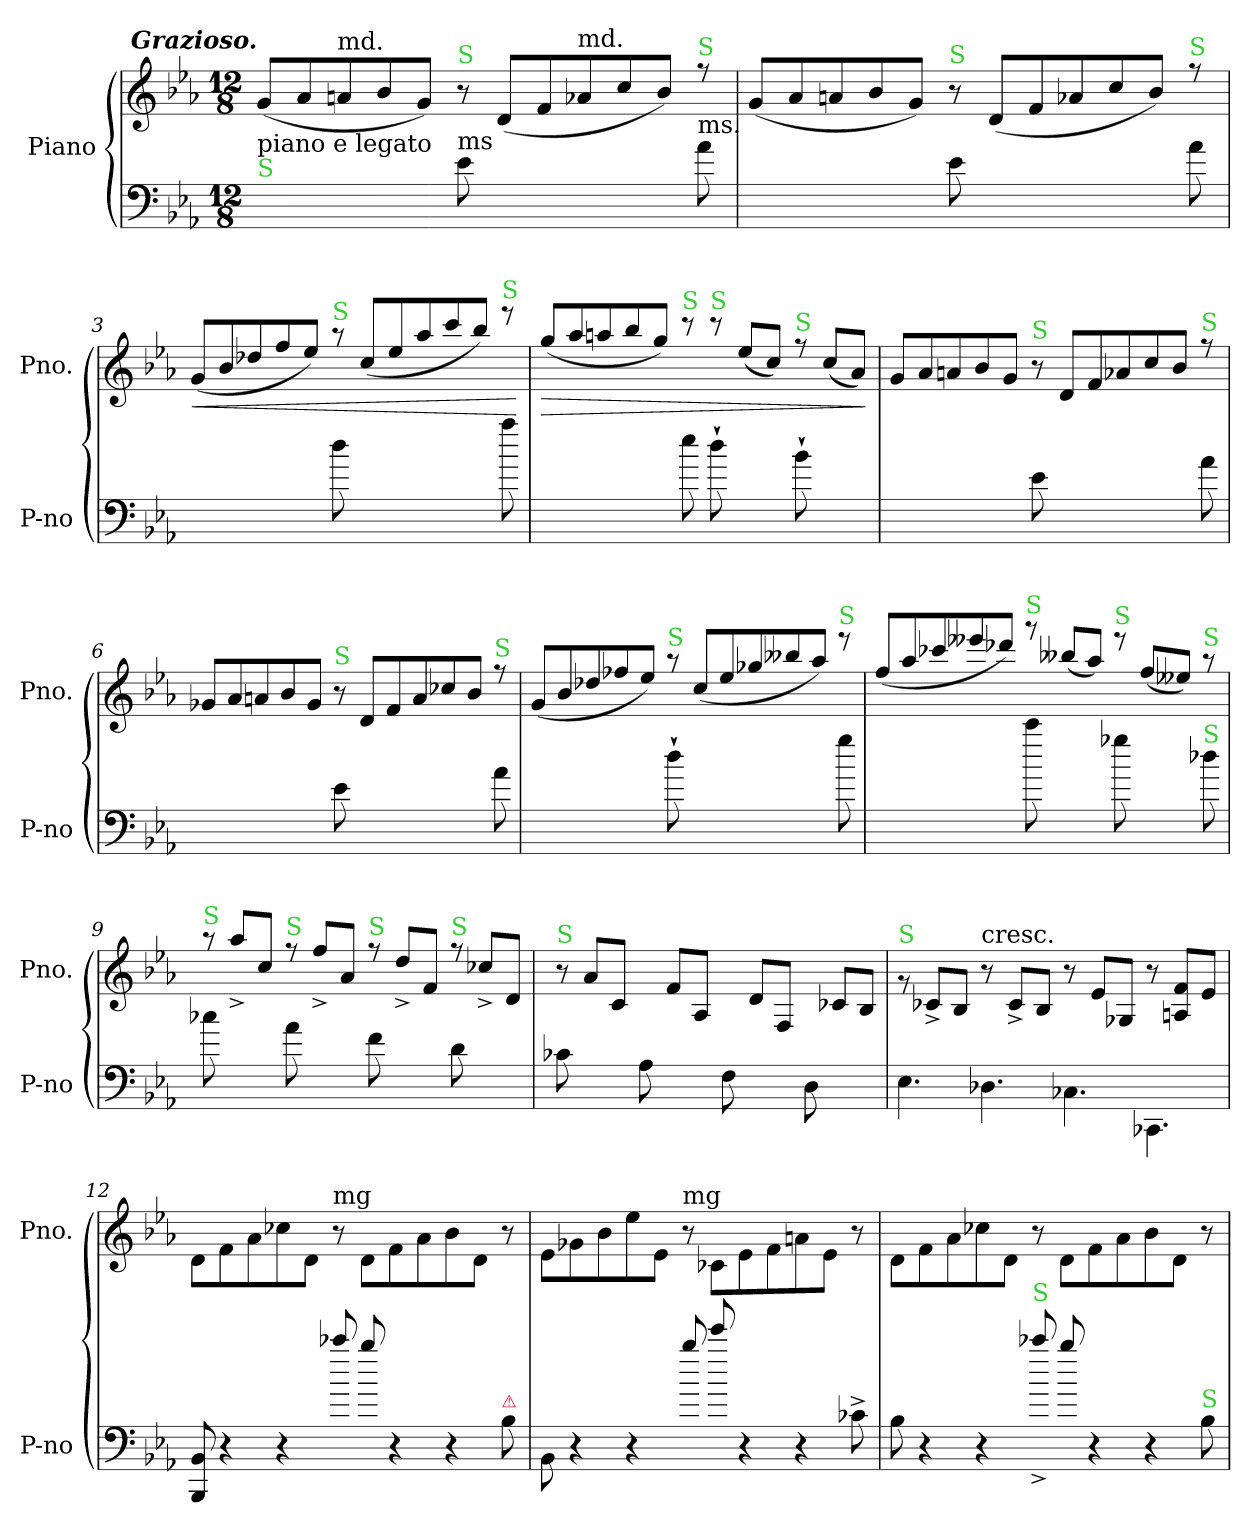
**kern	**kern	**dynam
*part2	*part1	*part1
*staff2	*staff1	*staff1
*I"Piano	*I"Piano	*
*I'P-no	*I'Pno.	*
*clefF4	*clefG2	*
*k[b-e-a-]	*k[b-e-a-]	*
*E-:	*E-:	*
*M12/8	*M12/8	*
=1	=1	=1
!	!LO:TX:a:Bi:rj:t=Grazioso.	!
!	!LO:TX:b:t=piano e legato	!
!LO:TX:a:color=limegreen:t=S	!	!
4.ryy	(8g/L	.
.	8a-/	.
!	!LO:TX:a:t=md.	!
.	8an/	.
4ryy	8b-/	.
.	8g/J)	.
!	!LO:TX:a:color=limegreen:t=S	!
!LO:TX:a:t=ms	!	!
8e-\	8r	.
4.ryy	(8d/L	.
.	8f/	.
!	!LO:TX:a:t=md.	!
.	8a-X/	.
4ryy	8cc/	.
.	8b-/J)	.
!	!LO:TX:a:color=limegreen:t=S	!
!LO:TX:a:t=ms.	!	!
8a-\	8rff	.
=2	=2	=2
4.ryy	(8g/L	.
.	8a-/	.
.	8an/	.
4ryy	8b-/	.
.	8g/J)	.
!	!LO:TX:a:color=limegreen:t=S	!
8e-\	8r	.
4.ryy	(8d/L	.
.	8f/	.
.	8a-X/	.
4ryy	8cc/	.
.	8b-/J)	.
!	!LO:TX:a:color=limegreen:t=S	!
8a-\	8rff	.
=3	=3	=3
!	!	!LO:HP:b
4.ryy	(8g/L	<
.	8b-/	.
.	8dd-X/	.
4ryy	8ff/	.
.	8ee-/J)	.
!	!LO:TX:a:color=limegreen:t=S	!
8dd\	8raa	.
4.ryy	(8cc/L	.
.	8ee-/	.
.	8aa-/	.
4ryy	8ccc/	.
.	8bb-/J)	.
!	!LO:TX:a:color=limegreen:t=S	!
8aa-\	8reee	.
.	.	[
=4	=4	=4
!	!	!LO:HP:b
4.ryy	(8gg/L	>
.	8aa-/	.
.	8aan/	.
4ryy	8bb-/	.
.	8gg/J)	.
!	!LO:TX:a:color=limegreen:t=S	!
8ee-\	8rccc	.
!	!LO:TX:a:color=limegreen:t=S	!
8dd`\	8rccc	.
4ryy	(8ee-/L	.
.	8cc/J)	.
!	!LO:TX:a:color=limegreen:t=S	!
8b-`\	8rff	.
4ryy	(8cc/L	.
.	8a-/J)	.
.	.	]
=5	=5	=5
4.ryy	8g/L	.
.	8a-/	.
.	8an/	.
4ryy	8b-/	.
.	8g/J	.
!	!LO:TX:a:color=limegreen:t=S	!
8e-\	8r	.
4.ryy	8d/L	.
.	8f/	.
.	8a-X/	.
4ryy	8cc/	.
.	8b-/J	.
!	!LO:TX:a:color=limegreen:t=S	!
8a-\	8rff	.
=6	=6	=6
4.ryy	8g-X/L	.
.	8a-/	.
.	8an/	.
4ryy	8b-/	.
.	8g-/J	.
!	!LO:TX:a:color=limegreen:t=S	!
8e-\	8r	.
4.ryy	8d/L	.
.	8f/	.
.	8a/	.
4ryy	8cc-X/	.
.	8b-/J	.
!	!LO:TX:a:color=limegreen:t=S	!
8a-\	8rff	.
=7	=7	=7
4.ryy	(8g/L	.
.	8b-/	.
.	8dd-X/	.
4ryy	8ff-X/	.
.	8ee-/J)	.
!	!LO:TX:a:color=limegreen:t=S	!
8dd`\	8raa	.
4.ryy	(8cc/L	.
.	8ee-/	.
.	8gg-X/	.
4ryy	8bb--X/	.
.	8aa-/J)	.
!	!LO:TX:a:color=limegreen:t=S	!
8gg\	8reee	.
=8	=8	=8
4.ryy	(8ff/L	.
.	8aa-/	.
.	8ccc-X/	.
4ryy	8eee--X/	.
.	8ddd-X/J)	.
!	!LO:TX:a:color=limegreen:t=S	!
8ccc\	8rggg	.
4ryy	(8bb--X/L	.
.	8aa-/J)	.
!	!LO:TX:a:color=limegreen:t=S	!
8gg-X\	8reee	.
4ryy	(8ff/L	.
.	8ee--X/J)	.
!	!LO:TX:a:color=limegreen:t=S	!
!LO:TX:a:color=limegreen:t=S	!	!
8dd-X\	8raa	.
=9	=9	=9
!	!LO:TX:a:color=limegreen:t=S	!
8cc-X\	8raa	.
4ryy	8aa-^>/L	.
.	8cc/J	.
!	!LO:TX:a:color=limegreen:t=S	!
8a-\	8rff	.
4ryy	8ff^>/L	.
.	8a-/J	.
!	!LO:TX:a:color=limegreen:t=S	!
8f\	8rff	.
4ryy	8dd^>/L	.
.	8f/J	.
!	!LO:TX:a:color=limegreen:t=S	!
8d\	8rff	.
4ryy	8cc-X^>/L	.
.	8d/J	.
=10	=10	=10
!	!LO:TX:a:color=limegreen:t=S	!
8c-X\	8r	.
4ryy	8a-/L	.
.	8c/J	.
8A-\	8ryy	.
4ryy	8f/L	.
.	8A-/J	.
8F\	8ryy	.
4ryy	8d/L	.
.	8F/J	.
8D\	8ryy	.
4ryy	8c-X/L	.
.	8B-/J	.
=11	=11	=11
!	!LO:TX:a:color=limegreen:t=S	!
4.E-\	8rg	.
.	8c-X^/L	.
.	8B-/J	.
!	!LO:TX:t=cresc.	!
4.D-X\	8r	.
.	8c-^/L	.
.	8B-/J	.
4.C-X\	8r	.
.	8e-/L	.
.	8G-X/J	.
4.CC-X\	8r	.
.	8An/ 8f/L	.
.	8e-/J	.
=12	=12	=12
8BBB-/ 8BB-/	8d\L	.
4r	8f\	.
.	8a-\	.
4r	8cc-X\	.
.	8d\J	.
!	!LO:TX:a:t=mg	!
8ccc-X/	8r	.
8bb-/	8d\L	.
4r	8f\	.
.	8a-\	.
4r	8b-\	.
.	8d\J	.
!LO:TX:a:color=crimson:t=⚠	!	!
8B-\	8r	.
=13	=13	=13
8BB-\	8e-\L	.
4r	8g-X\	.
.	8b-\	.
4r	8ee-\	.
.	8e-\J	.
!	!LO:TX:a:t=mg	!
8bb-/	8r	.
8eee-/	8c-X\L	.
4r	8e-\	.
.	8f\	.
4r	8an\	.
.	8e-\J	.
8c-X^\	8r	.
=14	=14	=14
8B-\	8d\L	.
4r	8f\	.
.	8a-\	.
4r	8cc-X\	.
.	8d\J	.
!LO:TX:a:color=limegreen:t=S	!	!
8ccc-X^>/	8r	.
8bb-/	8d\L	.
4r	8f\	.
.	8a-\	.
4r	8b-\	.
.	8d\J	.
!LO:TX:a:color=limegreen:t=S	!	!
8B-\	8r	.
=	=	=
*-	*-	*-
